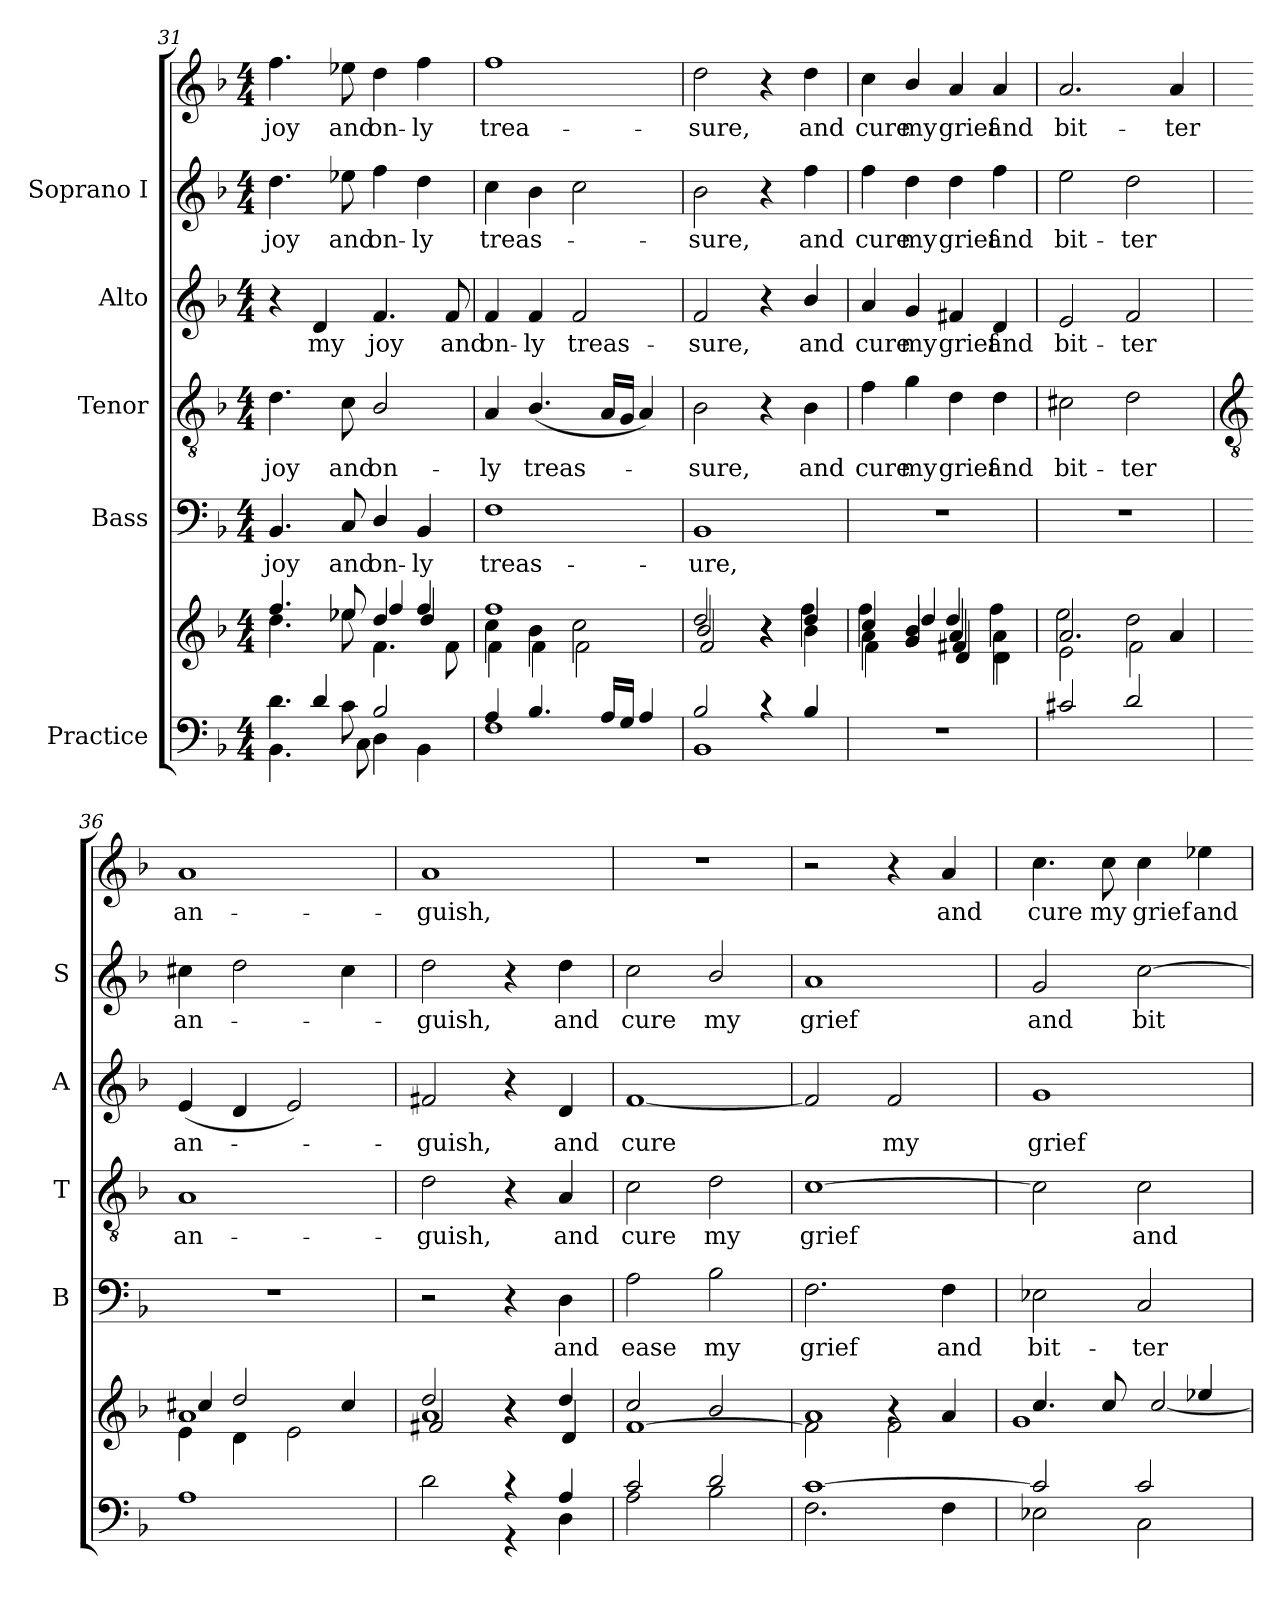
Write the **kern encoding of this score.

**kern	**kern	**kern	**text	**kern	**text	**kern	**text	**kern	**text	**kern	**text
*part5	*part5	*part4	*part4	*part3	*part3	*part2	*part2	*part1	*part1	*part1	*part1
*staff7	*staff6	*staff5	*staff5	*staff4	*staff4	*staff3	*staff3	*staff2	*staff2	*staff1	*staff1
*I"Practice	*	*I"Bass	*	*I"Tenor	*	*I"Alto	*	*I"Soprano I	*	*	*
*	*	*I'B	*	*I'T	*	*I'A	*	*I'S	*	*	*
*clefF4	*clefG2	*clefF4	*	*clefGv2	*	*clefG2	*	*clefG2	*	*clefG2	*
*k[b-]	*k[b-]	*k[b-]	*	*k[b-]	*	*k[b-]	*	*k[b-]	*	*k[b-]	*
*F:	*F:	*F:	*	*F:	*	*F:	*	*F:	*	*F:	*
*M4/4	*M4/4	*M4/4	*	*M4/4	*	*M4/4	*	*M4/4	*	*M4/4	*
=31	=31	=31	=31	=31	=31	=31	=31	=31	=31	=31	=31
*^	*^	*	*	*	*	*	*	*	*	*	*
*	*^	*	*^	*	*	*	*	*	*	*	*	*	*
!	!	!	!	!	!	!	!LO:LY:b	!	!LO:LY:b	!	!	!	!LO:LY:b	!	!LO:LY:b
4ryy	4.d	4.BB-\	4.ff	4.dd	4ryy	4.BB-	joy	4.d	joy	4r	.	4.dd	joy	4.ff	joy
!	!	!	!	!	!	!	!	!	!	!	!LO:LY:b	!	!	!	!
4d/	.	.	.	.	4ryy	.	.	.	.	4d	my	.	.	.	.
!	!	!	!	!	!	!	!LO:LY:b	!	!LO:LY:b	!	!	!	!LO:LY:b	!	!LO:LY:b
.	8c	8C\	8ee-X	8ee-X	.	8C	and	8c	and	.	.	8ee-X	and	8ee-X	and
!	!	!	!	!	!	!	!LO:LY:b	!	!LO:LY:b	!	!LO:LY:b	!	!LO:LY:b	!	!LO:LY:b
2ryy	2B-/	4D\	4dd/	4ff/	4.f\	4D/	on-	2B-/	on-	4.f	joy	4ff	on-	4dd	on-
!	!	!	!	!	!	!	!LO:LY:b	!	!	!	!	!	!LO:LY:b	!	!LO:LY:b
.	.	4BB-\	4ff/	4dd/	.	4BB-	-ly	.	.	.	.	4dd	-ly	4ff	-ly
!	!	!	!	!	!	!	!	!	!	!	!LO:LY:b	!	!	!	!
.	.	.	.	.	8f\	.	.	.	.	8f	and	.	.	.	.
*	*v	*v	*	*	*	*	*	*	*	*	*	*	*	*	*
=32	=32	=32	=32	=32	=32	=32	=32	=32	=32	=32	=32	=32	=32	=32
!	!	!	!	!	!	!LO:LY:b	!	!LO:LY:b	!	!LO:LY:b	!	!LO:LY:b	!	!LO:LY:b
4A/	1F	1ff	4cc	4f\	1F	treas-	4A	-ly	4f	on-	4cc	-treas-	1ff	trea-
!	!	!	!	!	!	!	!	!LO:LY:b	!	!LO:LY:b	!	!	!	!
4.B-/	.	.	4b-	4f\	.	.	(<4.B-/	treas-	4f	-ly	4b-	.	.	.
!	!	!	!	!	!	!	!	!	!	!LO:LY:b	!	!	!	!
.	.	.	2cc	2f\	.	.	.	.	2f	treas-	2cc	.	.	.
16A/LL	.	.	.	.	.	.	16ALL	.	.	.	.	.	.	.
16G/JJ	.	.	.	.	.	.	16GJJ	.	.	.	.	.	.	.
4A/	.	.	.	.	.	.	4A)	.	.	.	.	.	.	.
=33	=33	=33	=33	=33	=33	=33	=33	=33	=33	=33	=33	=33	=33	=33
!	!	!	!	!	!	!LO:LY:b	!	!LO:LY:b	!	!LO:LY:b	!	!LO:LY:b	!	!LO:LY:b
2B-/	1BB-	2dd/	2b-/	2f	1BB-	-ure,	2B-	sure,	2f	-sure,	2b-	sure,	2dd	sure,
4r	.	4r	4r	4r	.	.	4r	.	4r	.	4r	.	4r	.
!	!	!	!	!	!	!	!	!LO:LY:b	!	!LO:LY:b	!	!LO:LY:b	!	!LO:LY:b
4B-/	.	4dd	4ff	4b-\	.	.	4B-	and	4b-/	and	4ff	and	4dd	and
*v	*v	*	*	*	*	*	*	*	*	*	*	*	*	*
=34	=34	=34	=34	=34	=34	=34	=34	=34	=34	=34	=34	=34	=34
*	*	*	*^	*	*	*	*	*	*	*	*	*	*
!	!	!	!	!	!	!	!	!LO:LY:b	!	!LO:LY:b	!	!LO:LY:b	!	!LO:LY:b
1r	4cc	4ff	4a\	4f\	1r	.	4f	cure	4a	cure	4ff	cure	4cc	cure
!	!	!	!	!	!	!	!	!LO:LY:b	!	!LO:LY:b	!	!LO:LY:b	!	!LO:LY:b
.	4b-/	4dd/	4g/	4g/	.	.	4g	my	4g	my	4dd	my	4b-/	my
!	!	!	!	!	!	!	!	!LO:LY:b	!	!LO:LY:b	!	!LO:LY:b	!	!LO:LY:b
.	4a/	4dd/	4f#X/	4d/	.	.	4d	grief	4f#X	grief	4dd	grief	4a	grief
!	!	!	!	!	!	!	!	!LO:LY:b	!	!LO:LY:b	!	!LO:LY:b	!	!LO:LY:b
.	4a\	4ff	4d\	4d\	.	.	4d	and	4d	and	4ff	and	4a	and
=35	=35	=35	=35	=35	=35	=35	=35	=35	=35	=35	=35	=35	=35	=35
*^	*	*	*	*	*	*	*	*	*	*	*	*	*	*
!	!	!	!	!	!	!	!	!	!LO:LY:b	!	!LO:LY:b	!	!LO:LY:b	!	!LO:LY:b
*	*	*	*	*v	*v	*	*	*	*	*	*	*	*	*	*
2c#X	1ryy	2.a	2ee	2e\	1r	.	2c#X	bit-	2e	bit-	2ee	bit-	2.a	bit-
!	!	!	!	!	!	!	!	!LO:LY:b	!	!LO:LY:b	!	!LO:LY:b	!	!
2d	.	.	2dd	2f\	.	.	2d	-ter	2f	-ter	2dd	-ter	.	.
!	!	!	!	!	!	!	!	!	!	!	!	!	!	!LO:LY:b
.	.	4a	.	.	.	.	.	.	.	.	.	.	4a	-ter
!!LO:LB:g=z
=36	=36	=36	=36	=36	=36	=36	=36	=36	=36	=36	=36	=36	=36	=36
*	*	*	*	*	*	*	*clefGv2	*	*	*	*	*	*	*
!	!	!	!	!	!	!	!	!LO:LY:b	!	!LO:LY:b	!	!LO:LY:b	!	!LO:LY:b
1A	1ryy	1a/	4cc#X/	4e\	1r	.	1A	an-	(<4e	an-	4cc#X	-an-	1a	an-
.	.	.	2dd/	4d\	.	.	.	.	4d	.	2dd	.	.	.
.	.	.	.	2e\	.	.	.	.	2e)	.	.	.	.	.
.	.	.	4cc#/	.	.	.	.	.	.	.	4cc#	.	.	.
=37	=37	=37	=37	=37	=37	=37	=37	=37	=37	=37	=37	=37	=37	=37
!	!	!	!	!	!	!	!	!LO:LY:b	!	!LO:LY:b	!	!LO:LY:b	!	!LO:LY:b
2d	2ryy	1a/	2dd/	2f#X	2r	.	2d	-guish,	2f#X	guish,	2dd	guish,	1a	guish,
4r	4r	.	4r	4r	4r	.	4r	.	4r	.	4r	.	.	.
!	!	!	!	!	!	!LO:LY:b	!	!LO:LY:b	!	!LO:LY:b	!	!LO:LY:b	!	!
4A	4D	.	4dd/	4d	4D	and	4A	and	4d	and	4dd	and	.	.
=38	=38	=38	=38	=38	=38	=38	=38	=38	=38	=38	=38	=38	=38	=38
!	!	!	!	!	!	!LO:LY:b	!	!LO:LY:b	!	!LO:LY:b	!	!LO:LY:b	!	!
2c	2A	1ryy	2cc/	[1f	2A	ease	2c	cure	[1f	cure	2cc	cure	1r	.
!	!	!	!	!	!	!LO:LY:b	!	!LO:LY:b	!	!	!	!LO:LY:b	!	!
2d	2B-	.	2b-/	.	2B-	my	2d	my	.	.	2b-/	my	.	.
=39	=39	=39	=39	=39	=39	=39	=39	=39	=39	=39	=39	=39	=39	=39
!	!	!	!	!	!	!LO:LY:b	!	!LO:LY:b	!	!	!	!LO:LY:b	!	!
[1c	2.F	2ryy	1a	2f\]	2.F	grief	[1c	grief	2f]	.	1a	grief	2r	.
!	!	!	!	!	!	!	!	!	!	!LO:LY:b	!	!	!	!
.	.	4r	.	2f\	.	.	.	.	2f	my	.	.	4r	.
!	!	!	!	!	!	!LO:LY:b	!	!	!	!	!	!	!	!LO:LY:b
.	4F	4a	.	.	4F	and	.	.	.	.	.	.	4a	and
=40	=40	=40	=40	=40	=40	=40	=40	=40	=40	=40	=40	=40	=40	=40
!	!	!	!	!	!	!LO:LY:b	!	!	!	!LO:LY:b	!	!LO:LY:b	!	!LO:LY:b
2c]	2E-X	4.cc/	2gyy	1g\	2E-X	bit-	2c]	.	1g	grief	2g	and	4.cc	cure
!	!	!	!	!	!	!	!	!	!	!	!	!	!	!LO:LY:b
.	.	8cc/	.	.	.	.	.	.	.	.	.	.	8cc	my
!	!	!	!	!	!	!LO:LY:b	!	!LO:LY:b	!	!	!	!LO:LY:b	!	!LO:LY:b
2c	2C\	4cc/yy	[2cc/	.	2C	-ter	2c	and	.	.	[2cc	bit-	4cc	grief
!	!	!	!	!	!	!	!	!	!	!	!	!	!	!LO:LY:b
.	.	4ee-X/	.	.	.	.	.	.	.	.	.	.	4ee-X	and
*v	*v	*	*	*	*	*	*	*	*	*	*	*	*	*
*	*v	*v	*v	*	*	*	*	*	*	*	*	*	*
=	=	=	=	=	=	=	=	=	=	=	=
*-	*-	*-	*-	*-	*-	*-	*-	*-	*-	*-	*-
